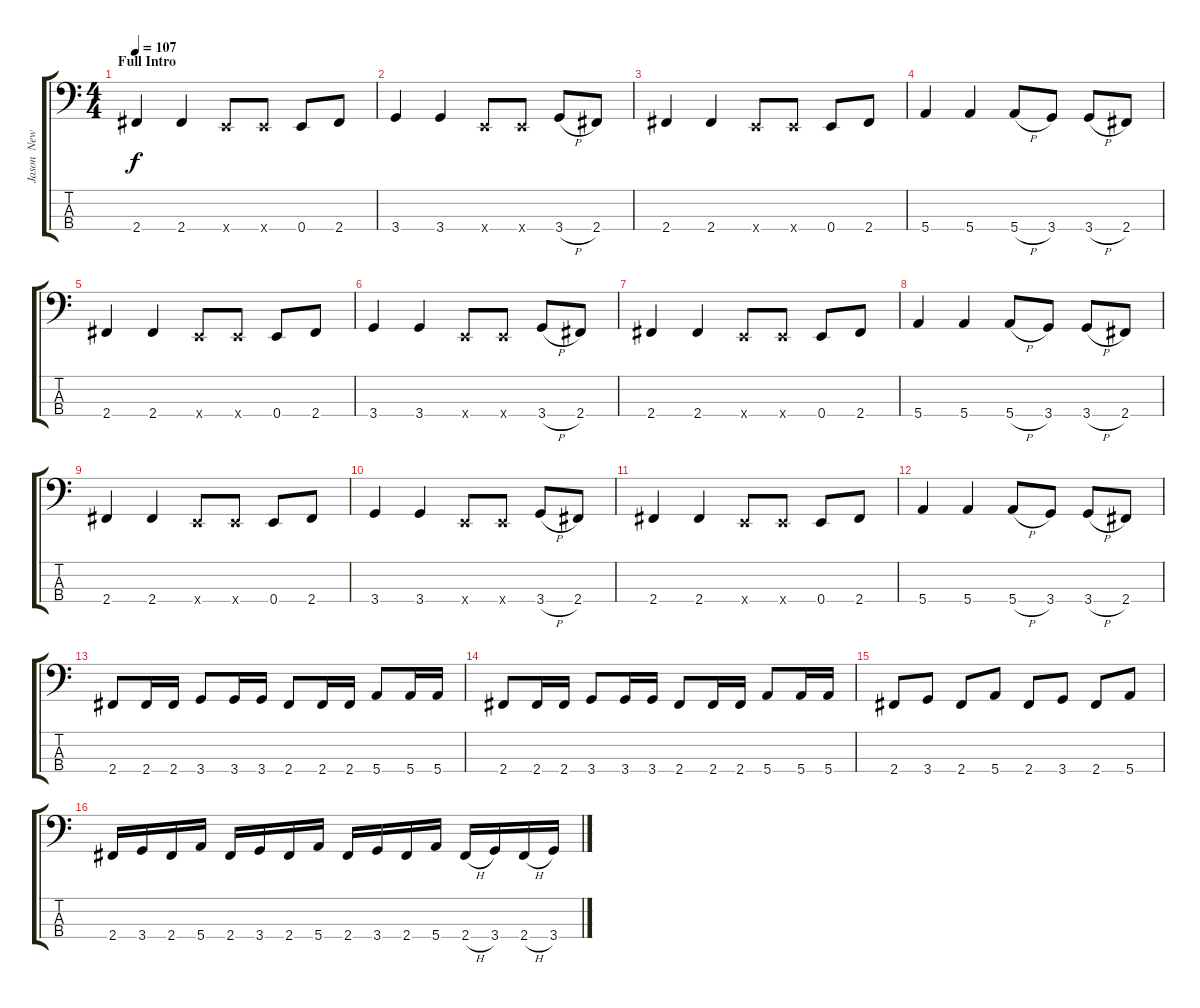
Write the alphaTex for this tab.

\track ("Jason  Newsted" "Jason  New") {instrument electricbasspick}
\staff {score tabs}
\tuning (G2 D2 A1 E1) {hide}
\ts (4 4)
\section ("" "Full Intro")
\tempo 106
\tempo 107
\clef f4
\ks c
2.4.4{dy f} 2.4.4 0.4{x}.8 0.4{x}.8 0.4.8 2.4.8 |
3.4.4 3.4.4 0.4{x}.8 0.4{x}.8 3.4{h}.8 2.4.8 |
2.4.4 2.4.4 0.4{x}.8 0.4{x}.8 0.4.8 2.4.8 |
5.4.4 5.4.4 5.4{h}.8 3.4.8 3.4{h}.8 2.4.8 |
2.4.4 2.4.4 0.4{x}.8 0.4{x}.8 0.4.8 2.4.8 |
3.4.4 3.4.4 0.4{x}.8 0.4{x}.8 3.4{h}.8 2.4.8 |
2.4.4 2.4.4 0.4{x}.8 0.4{x}.8 0.4.8 2.4.8 |
5.4.4 5.4.4 5.4{h}.8 3.4.8 3.4{h}.8 2.4.8 |
2.4.4 2.4.4 0.4{x}.8 0.4{x}.8 0.4.8 2.4.8 |
3.4.4 3.4.4 0.4{x}.8 0.4{x}.8 3.4{h}.8 2.4.8 |
2.4.4 2.4.4 0.4{x}.8 0.4{x}.8 0.4.8 2.4.8 |
5.4.4 5.4.4 5.4{h}.8 3.4.8 3.4{h}.8 2.4.8 |
2.4.8 2.4.16 2.4.16 3.4.8 3.4.16 3.4.16 2.4.8 2.4.16 2.4.16 5.4.8 5.4.16 5.4.16 |
2.4.8 2.4.16 2.4.16 3.4.8 3.4.16 3.4.16 2.4.8 2.4.16 2.4.16 5.4.8 5.4.16 5.4.16 |
2.4.8 3.4.8 2.4.8 5.4.8 2.4.8 3.4.8 2.4.8 5.4.8 |
2.4.16 3.4.16 2.4.16 5.4.16 2.4.16 3.4.16 2.4.16 5.4.16 2.4.16 3.4.16 2.4.16 5.4.16 2.4{h}.16 3.4.16 2.4{h}.16 3.4.16
